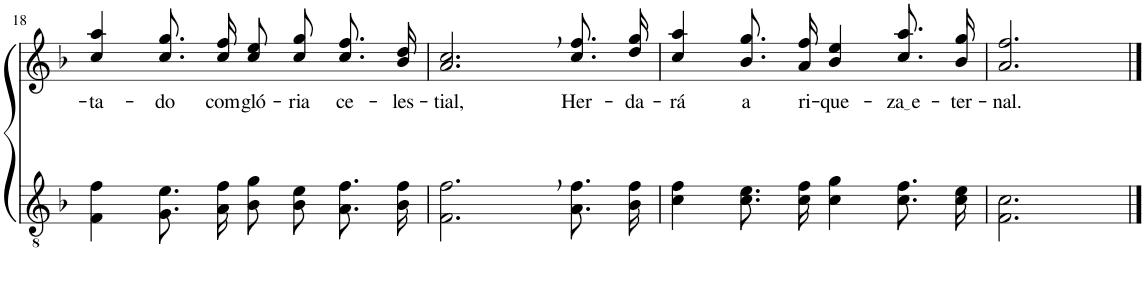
**kern	**kern	**text
*part2	*part1	*part1
*staff2	*staff1	*staff1
*I"Parte III e IV	*I"Parte I e II	*
!!LO:PB:g=z
*clefGv2	*clefG2	*
*Trd4c7	*Trd4c7	*
*k[b-]	*k[b-]	*
*M4/4	*M4/4	*
=18	=18	=18
!	!	!LO:LY:b
4F\ 4f\	4cc/ 4aa/	-ta-
!	!	!LO:LY:b
8.G\ 8.e\L	8.cc\ 8.gg\L	-do
!	!	!LO:LY:b
16A\ 16f\Jk	16cc\ 16ff\Jk	com
!	!	!LO:LY:b
8B-\ 8g\L	8cc\ 8ee\L	gló-
!	!	!LO:LY:b
8B-\ 8e\J	8cc\ 8gg\J	-ria
!	!	!LO:LY:b
8.A\ 8.f\L	8.cc\ 8.ff\L	ce-
!	!	!LO:LY:b
16B-\ 16f\Jk	16b-\ 16dd\Jk	-les-
=19	=19	=19
!	!	!LO:LY:b
2.F\, 2.f\,	2.a/, 2.cc/,	-tial,
!	!	!LO:LY:b
8.A\ 8.f\L	8.cc\ 8.ff\L	Her-
!	!	!LO:LY:b
16B-\ 16f\Jk	16dd\ 16gg\Jk	-da-
=20	=20	=20
!	!	!LO:LY:b
4c\ 4f\	4cc/ 4aa/	-rá
!	!	!LO:LY:b
8.c\ 8.e\L	8.b-\ 8.gg\L	a
!	!	!LO:LY:b
16c\ 16f\Jk	16a\ 16ff\Jk	ri-
!	!	!LO:LY:b
4c\ 4g\	4b-/ 4ee/	-que-
!	!	!LO:LY:b
8.c\ 8.f\L	8.cc\ 8.aa\L	za e
!	!	!LO:LY:b
16c\ 16e\Jk	16b-\ 16gg\Jk	-ter-
=21	=21	=21
!	!	!LO:LY:b
2.F\ 2.c\	2.a/ 2.ff/	-nal.
==	==	==
*-	*-	*-
